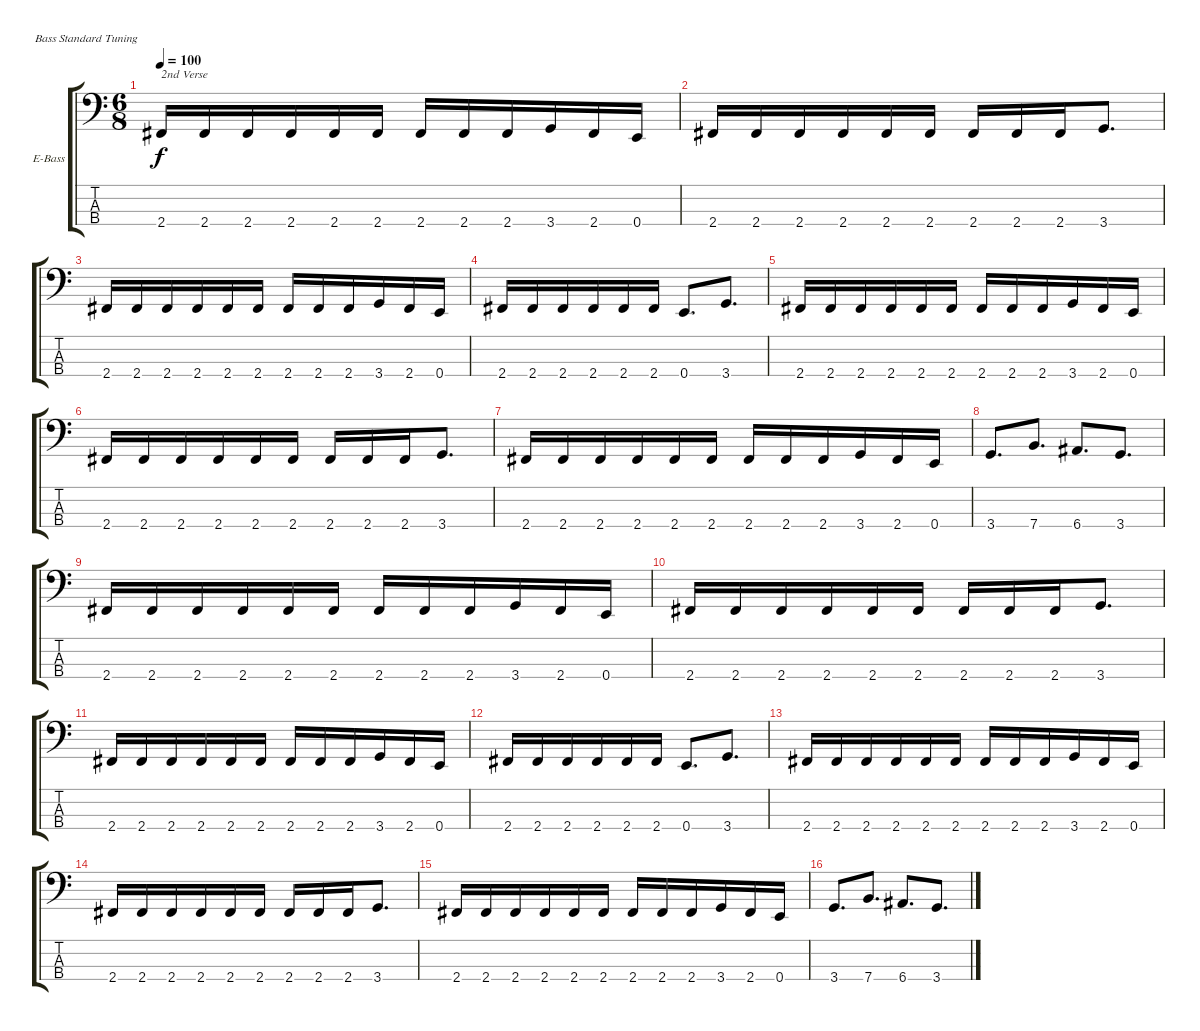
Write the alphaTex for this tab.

\defaultSystemsLayout 4
\bracketExtendMode groupsimilarinstruments
\firstSystemTrackNameOrientation horizontal
\otherSystemsTrackNameOrientation horizontal
\track ("Peter Baltes" "E-Bass") {instrument electricbassfinger}
\staff {score tabs}
\tuning (G2 D2 A1 E1)
\ts (6 8)
\tempo 100
\clef f4
\ks c
2.4.16{txt "2nd Verse" dy f} 2.4.16 2.4.16 2.4.16 2.4.16 2.4.16 2.4.16 2.4.16 2.4.16 3.4.16 2.4.16 0.4.16 |
2.4.16 2.4.16 2.4.16 2.4.16 2.4.16 2.4.16 2.4.16 2.4.16 2.4.16 3.4.8{d} |
2.4.16 2.4.16 2.4.16 2.4.16 2.4.16 2.4.16 2.4.16 2.4.16 2.4.16 3.4.16 2.4.16 0.4.16 |
2.4.16 2.4.16 2.4.16 2.4.16 2.4.16 2.4.16 0.4.8{d} 3.4.8{d} |
2.4.16 2.4.16 2.4.16 2.4.16 2.4.16 2.4.16 2.4.16 2.4.16 2.4.16 3.4.16 2.4.16 0.4.16 |
2.4.16 2.4.16 2.4.16 2.4.16 2.4.16 2.4.16 2.4.16 2.4.16 2.4.16 3.4.8{d} |
2.4.16 2.4.16 2.4.16 2.4.16 2.4.16 2.4.16 2.4.16 2.4.16 2.4.16 3.4.16 2.4.16 0.4.16 |
3.4.8{d} 7.4.8{d} 6.4.8{d} 3.4.8{d} |
2.4.16 2.4.16 2.4.16 2.4.16 2.4.16 2.4.16 2.4.16 2.4.16 2.4.16 3.4.16 2.4.16 0.4.16 |
2.4.16 2.4.16 2.4.16 2.4.16 2.4.16 2.4.16 2.4.16 2.4.16 2.4.16 3.4.8{d} |
2.4.16 2.4.16 2.4.16 2.4.16 2.4.16 2.4.16 2.4.16 2.4.16 2.4.16 3.4.16 2.4.16 0.4.16 |
2.4.16 2.4.16 2.4.16 2.4.16 2.4.16 2.4.16 0.4.8{d} 3.4.8{d} |
2.4.16 2.4.16 2.4.16 2.4.16 2.4.16 2.4.16 2.4.16 2.4.16 2.4.16 3.4.16 2.4.16 0.4.16 |
2.4.16 2.4.16 2.4.16 2.4.16 2.4.16 2.4.16 2.4.16 2.4.16 2.4.16 3.4.8{d} |
2.4.16 2.4.16 2.4.16 2.4.16 2.4.16 2.4.16 2.4.16 2.4.16 2.4.16 3.4.16 2.4.16 0.4.16 |
3.4.8{d} 7.4.8{d} 6.4.8{d} 3.4.8{d}
